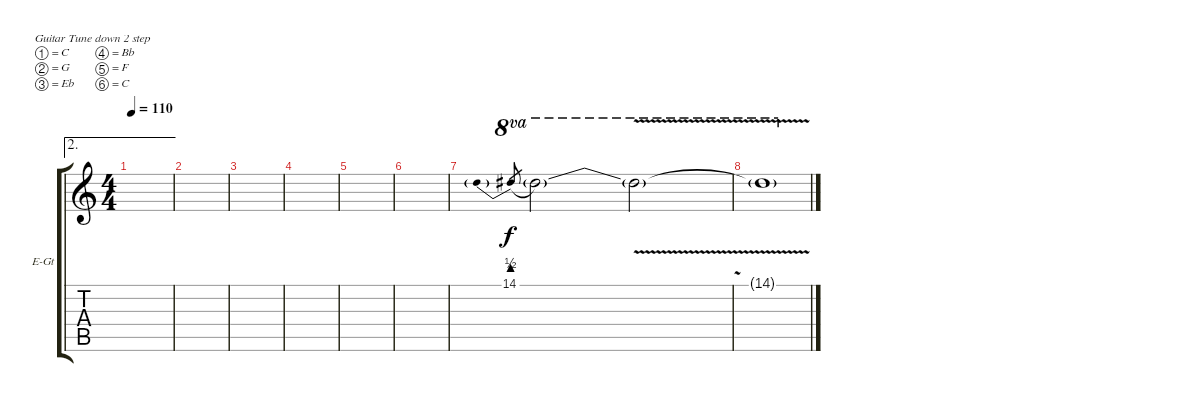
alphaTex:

\defaultSystemsLayout 4
\bracketExtendMode groupsimilarinstruments
\firstSystemTrackNameOrientation horizontal
\otherSystemsTrackNameOrientation horizontal
\track ("Electric Guitar 4" "E-Gt") {instrument distortionguitar}
\staff {score tabs}
\tuning (C4 G3 Eb3 Bb2 F2 C2)
\ae 2
\ts (4 4)
\tempo 110
\clef g2
\scale
0.322751
\ks c
|
\scale
0.322751 |
\scale
0.333333 |
\scale
0.333333 |
\scale
0.333333 |
\scale
0.333333 |
\scale
0.333333 14.1{be (prebend 0 2 60 2)}.8{ot 8va gr} 14.1{t}.2{ot 8va} 14.1{v t}.2{ot 8va} |
\scale
0.333333 14.1{v t}.1{ot 8va}
